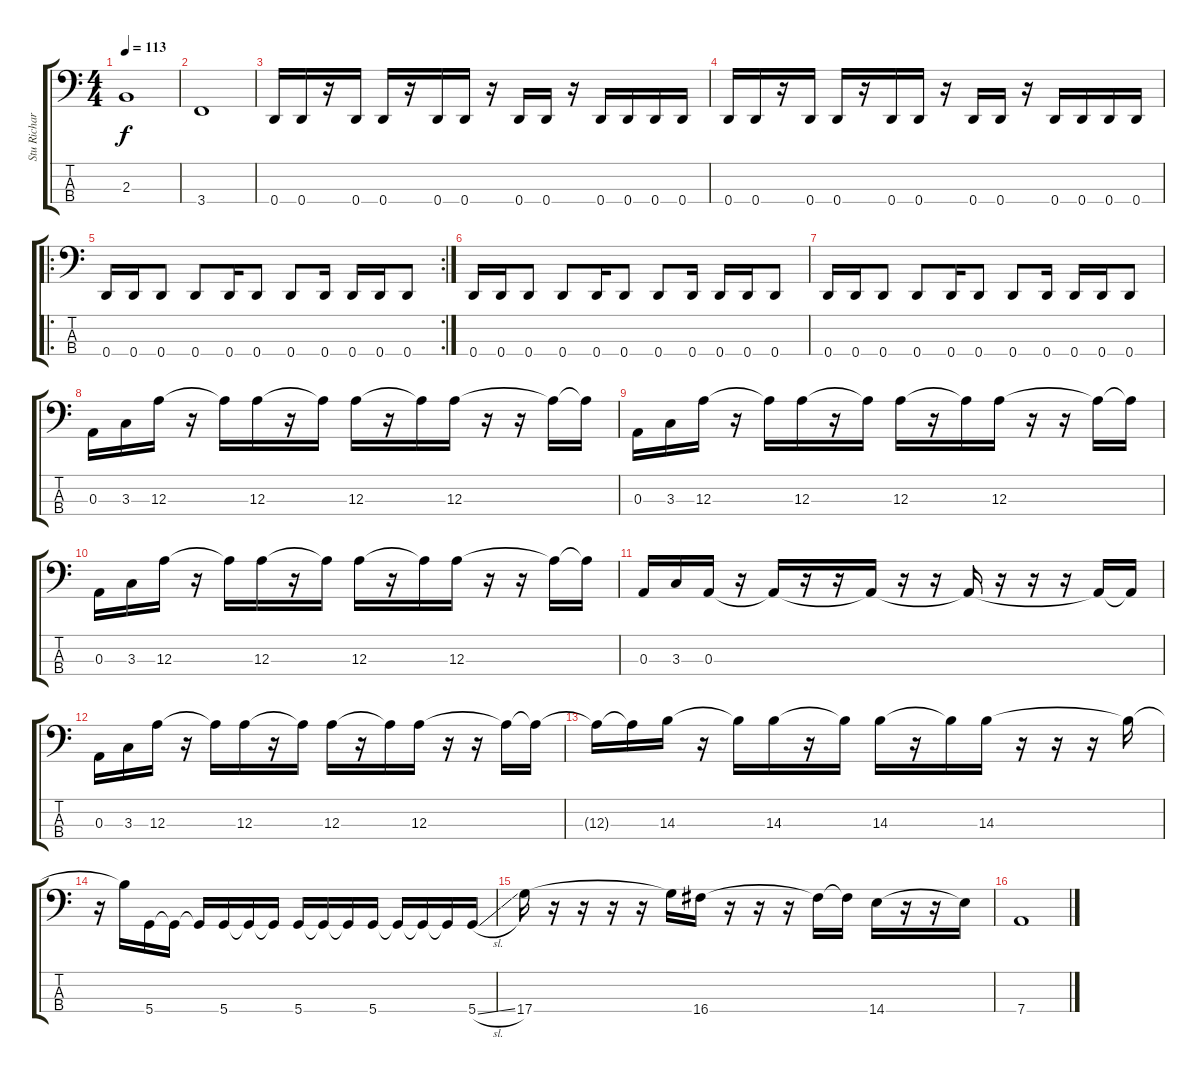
\track ("Stu Richardson" "Stu Richar") {instrument fretlessbass}
\staff {score tabs}
\tuning (G2 D2 A1 D1) {hide}
\ts (4 4)
\tempo 113
\clef f4
\ks c
2.3.1{dy f} |
3.4.1 |
0.4.16 0.4.16 r.16 0.4.16 0.4.16 r.16 0.4.16 0.4.16 r.16 0.4.16 0.4.16 r.16 0.4.16 0.4.16 0.4.16 0.4.16 |
0.4.16 0.4.16 r.16 0.4.16 0.4.16 r.16 0.4.16 0.4.16 r.16 0.4.16 0.4.16 r.16 0.4.16 0.4.16 0.4.16 0.4.16 |
\ro
\rc 2
0.4.16 0.4.16 0.4.8 0.4.8 0.4.16 0.4.8 0.4.8 0.4.16 0.4.16 0.4.16 0.4.8 |
0.4.16 0.4.16 0.4.8 0.4.8 0.4.16 0.4.8 0.4.8 0.4.16 0.4.16 0.4.16 0.4.8 |
0.4.16 0.4.16 0.4.8 0.4.8 0.4.16 0.4.8 0.4.8 0.4.16 0.4.16 0.4.16 0.4.8 |
0.3.16 3.3.16 12.3.16 r.16 12.3{t}.16 12.3.16 r.16 12.3{t}.16 12.3.16 r.16 12.3{t}.16 12.3.16 r.16 r.16 12.3{t}.16 12.3{t}.16 |
0.3.16 3.3.16 12.3.16 r.16 12.3{t}.16 12.3.16 r.16 12.3{t}.16 12.3.16 r.16 12.3{t}.16 12.3.16 r.16 r.16 12.3{t}.16 12.3{t}.16 |
0.3.16 3.3.16 12.3.16 r.16 12.3{t}.16 12.3.16 r.16 12.3{t}.16 12.3.16 r.16 12.3{t}.16 12.3.16 r.16 r.16 12.3{t}.16 12.3{t}.16 |
0.3.16 3.3.16 0.3.16 r.16 0.3{t}.16 r.16 r.16 0.3{t}.16 r.16 r.16 0.3{t}.16 r.16 r.16 r.16 0.3{t}.16 0.3{t}.16 |
0.3.16 3.3.16 12.3.16 r.16 12.3{t}.16 12.3.16 r.16 12.3{t}.16 12.3.16 r.16 12.3{t}.16 12.3.16 r.16 r.16 12.3{t}.16 12.3{t}.16 |
12.3{t}.16 12.3{t}.16 14.3.16 r.16 14.3{t}.16 14.3.16 r.16 14.3{t}.16 14.3.16 r.16 14.3{t}.16 14.3.16 r.16 r.16 r.16 14.3{t}.16 |
r.16 14.3{t}.16 5.4.16 5.4{t}.16 5.4{t}.16 5.4.16 5.4{t}.16 5.4{t}.16 5.4.16 5.4{t}.16 5.4{t}.16 5.4.16 5.4{t}.16 5.4{t}.16 5.4{t}.16 5.4{sl}.16 |
17.4.16 r.16 r.16 r.16 r.16 17.4{t}.16 16.4.16 r.16 r.16 r.16 16.4{t}.16 16.4{t}.16 14.4.16 r.16 r.16 14.4{t}.16 |
7.4.1
